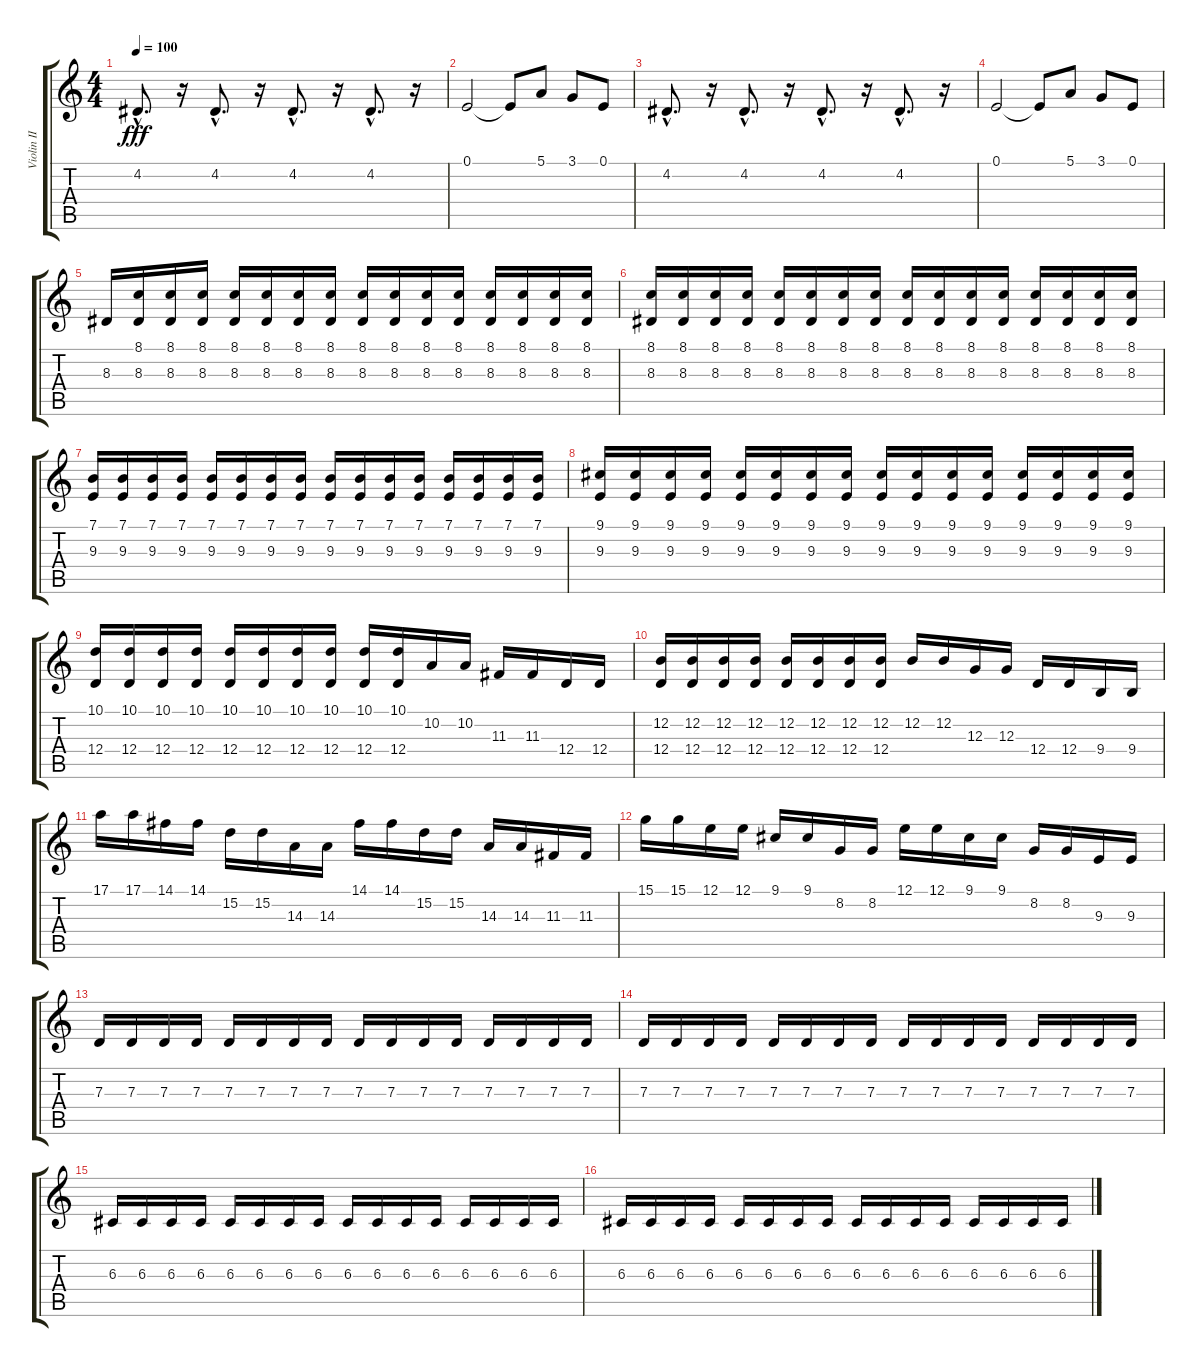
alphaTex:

\track ("Violin II" "Violin II") {instrument stringensemble1}
\staff {score tabs}
\tuning (E4 B3 G3 D3 A2 E2) {hide}
\ts (4 4)
\tempo 100
\clef g2
\ks c
4.2{hac}.8{d dy fff} r.16 4.2{hac}.8{d} r.16 4.2{hac}.8{d} r.16 4.2{hac}.8{d} r.16 |
0.1.2 0.1{t}.8 5.1.8 3.1.8 0.1.8 |
4.2{hac}.8{d} r.16 4.2{hac}.8{d} r.16 4.2{hac}.8{d} r.16 4.2{hac}.8{d} r.16 |
0.1.2 0.1{t}.8 5.1.8 3.1.8 0.1.8 |
8.3.16 (8.1 8.3).16 (8.1 8.3).16 (8.1 8.3).16 (8.1 8.3).16 (8.1 8.3).16 (8.1 8.3).16 (8.1 8.3).16 (8.1 8.3).16 (8.1 8.3).16 (8.1 8.3).16 (8.1 8.3).16 (8.1 8.3).16 (8.1 8.3).16 (8.1 8.3).16 (8.1 8.3).16 |
(8.1 8.3).16 (8.1 8.3).16 (8.1 8.3).16 (8.1 8.3).16 (8.1 8.3).16 (8.1 8.3).16 (8.1 8.3).16 (8.1 8.3).16 (8.1 8.3).16 (8.1 8.3).16 (8.1 8.3).16 (8.1 8.3).16 (8.1 8.3).16 (8.1 8.3).16 (8.1 8.3).16 (8.1 8.3).16 |
(7.1 9.3).16 (7.1 9.3).16 (7.1 9.3).16 (7.1 9.3).16 (7.1 9.3).16 (7.1 9.3).16 (7.1 9.3).16 (7.1 9.3).16 (7.1 9.3).16 (7.1 9.3).16 (7.1 9.3).16 (7.1 9.3).16 (7.1 9.3).16 (7.1 9.3).16 (7.1 9.3).16 (7.1 9.3).16 |
(9.1 9.3).16 (9.1 9.3).16 (9.1 9.3).16 (9.1 9.3).16 (9.1 9.3).16 (9.1 9.3).16 (9.1 9.3).16 (9.1 9.3).16 (9.1 9.3).16 (9.1 9.3).16 (9.1 9.3).16 (9.1 9.3).16 (9.1 9.3).16 (9.1 9.3).16 (9.1 9.3).16 (9.1 9.3).16 |
(10.1 12.4).16 (10.1 12.4).16 (10.1 12.4).16 (10.1 12.4).16 (10.1 12.4).16 (10.1 12.4).16 (10.1 12.4).16 (10.1 12.4).16 (10.1 12.4).16 (10.1 12.4).16 10.2.16 10.2.16 11.3.16 11.3.16 12.4.16 12.4.16 |
(12.2 12.4).16 (12.2 12.4).16 (12.2 12.4).16 (12.2 12.4).16 (12.2 12.4).16 (12.2 12.4).16 (12.2 12.4).16 (12.2 12.4).16 12.2.16 12.2.16 12.3.16 12.3.16 12.4.16 12.4.16 9.4.16 9.4.16 |
17.1.16 17.1.16 14.1.16 14.1.16 15.2.16 15.2.16 14.3.16 14.3.16 14.1.16 14.1.16 15.2.16 15.2.16 14.3.16 14.3.16 11.3.16 11.3.16 |
15.1.16 15.1.16 12.1.16 12.1.16 9.1.16 9.1.16 8.2.16 8.2.16 12.1.16 12.1.16 9.1.16 9.1.16 8.2.16 8.2.16 9.3.16 9.3.16 |
7.3.16 7.3.16 7.3.16 7.3.16 7.3.16 7.3.16 7.3.16 7.3.16 7.3.16 7.3.16 7.3.16 7.3.16 7.3.16 7.3.16 7.3.16 7.3.16 |
7.3.16 7.3.16 7.3.16 7.3.16 7.3.16 7.3.16 7.3.16 7.3.16 7.3.16 7.3.16 7.3.16 7.3.16 7.3.16 7.3.16 7.3.16 7.3.16 |
6.3.16 6.3.16 6.3.16 6.3.16 6.3.16 6.3.16 6.3.16 6.3.16 6.3.16 6.3.16 6.3.16 6.3.16 6.3.16 6.3.16 6.3.16 6.3.16 |
6.3.16 6.3.16 6.3.16 6.3.16 6.3.16 6.3.16 6.3.16 6.3.16 6.3.16 6.3.16 6.3.16 6.3.16 6.3.16 6.3.16 6.3.16 6.3.16
